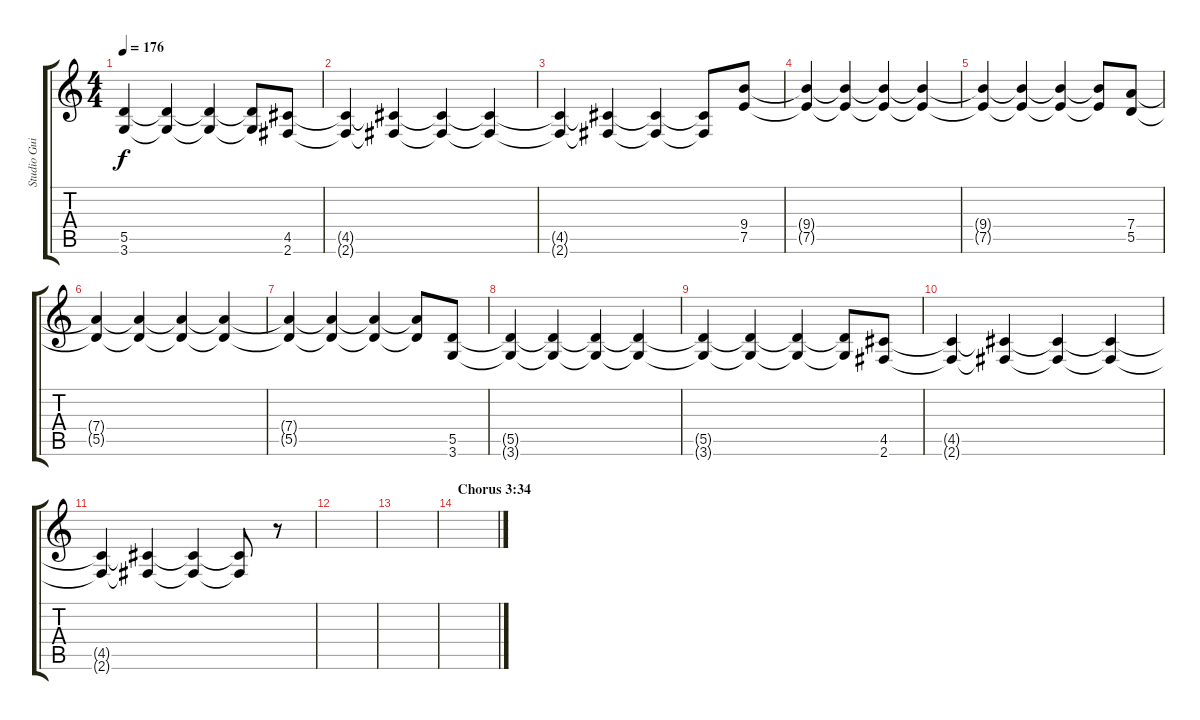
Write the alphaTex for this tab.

\track ("Studio Guitar" "Studio Gui") {instrument overdrivenguitar}
\staff {score tabs}
\tuning (E4 B3 G3 D3 A2 E2) {hide}
\ts (4 4)
\tempo 176
\clef g2
\ks c
(5.5{t} 3.6{t}).4{dy f} (5.5{t} 3.6{t}).4 (5.5{t} 3.6{t}).4 (5.5{t} 3.6{t}).8 (4.5 2.6).8 |
(4.5{t} 2.6{t}).4 (4.5{t} 2.6{t}).4 (4.5{t} 2.6{t}).4 (4.5{t} 2.6{t}).4 |
(4.5{t} 2.6{t}).4 (4.5{t} 2.6{t}).4 (4.5{t} 2.6{t}).4 (4.5{t} 2.6{t}).8 (9.4 7.5).8 |
(9.4{t} 7.5{t}).4 (9.4{t} 7.5{t}).4 (9.4{t} 7.5{t}).4 (9.4{t} 7.5{t}).4 |
(9.4{t} 7.5{t}).4 (9.4{t} 7.5{t}).4 (9.4{t} 7.5{t}).4 (9.4{t} 7.5{t}).8 (7.4 5.5).8 |
(7.4{t} 5.5{t}).4 (7.4{t} 5.5{t}).4 (7.4{t} 5.5{t}).4 (7.4{t} 5.5{t}).4 |
(7.4{t} 5.5{t}).4 (7.4{t} 5.5{t}).4 (7.4{t} 5.5{t}).4 (7.4{t} 5.5{t}).8 (5.5 3.6).8 |
(5.5{t} 3.6{t}).4 (5.5{t} 3.6{t}).4 (5.5{t} 3.6{t}).4 (5.5{t} 3.6{t}).4 |
(5.5{t} 3.6{t}).4 (5.5{t} 3.6{t}).4 (5.5{t} 3.6{t}).4 (5.5{t} 3.6{t}).8 (4.5 2.6).8 |
(4.5{t} 2.6{t}).4 (4.5{t} 2.6{t}).4 (4.5{t} 2.6{t}).4 (4.5{t} 2.6{t}).4 |
(4.5{t} 2.6{t}).4 (4.5{t} 2.6{t}).4 (4.5{t} 2.6{t}).4 (4.5{t} 2.6{t}).8 r.8 |
|
|
\section ("" "Chorus 3:34")
